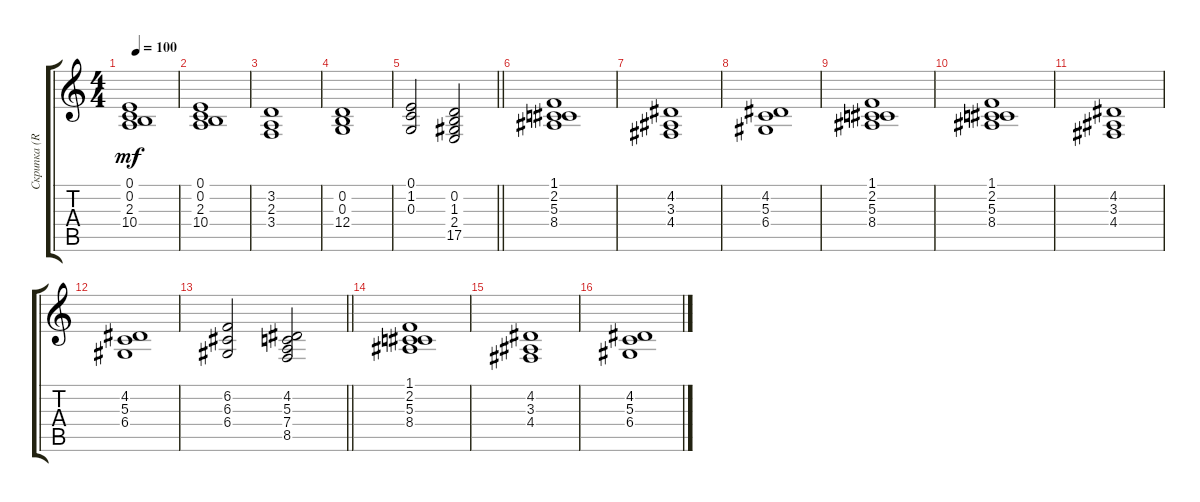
\track ("Скрипка (R)" "Скрипка (R") {instrument stringensemble1}
\staff {score tabs}
\tuning (E4 B3 G3 D3 A2 E2) {hide}
\ts (4 4)
\tempo 100
\clef g2
\ks c
(0.1 0.2 2.3 10.4).1{dy mf} |
(0.1 0.2 2.3 10.4).1 |
(3.2 2.3 3.4).1 |
(0.2 0.3 12.4).1 |
\barLineRight lightlight
(0.1 1.2 0.3).2 (0.2 1.3 2.4 17.5).2 |
(1.1 2.2 5.3 8.4).1 |
(4.2 3.3 4.4).1 |
(4.2 5.3 6.4).1 |
(1.1 2.2 5.3 8.4).1 |
(1.1 2.2 5.3 8.4).1 |
(4.2 3.3 4.4).1 |
(4.2 5.3 6.4).1 |
\barLineRight lightlight
(6.2 6.3 6.4).2 (4.2 5.3 7.4 8.5).2 |
(1.1 2.2 5.3 8.4).1 |
(4.2 3.3 4.4).1 |
(4.2 5.3 6.4).1
